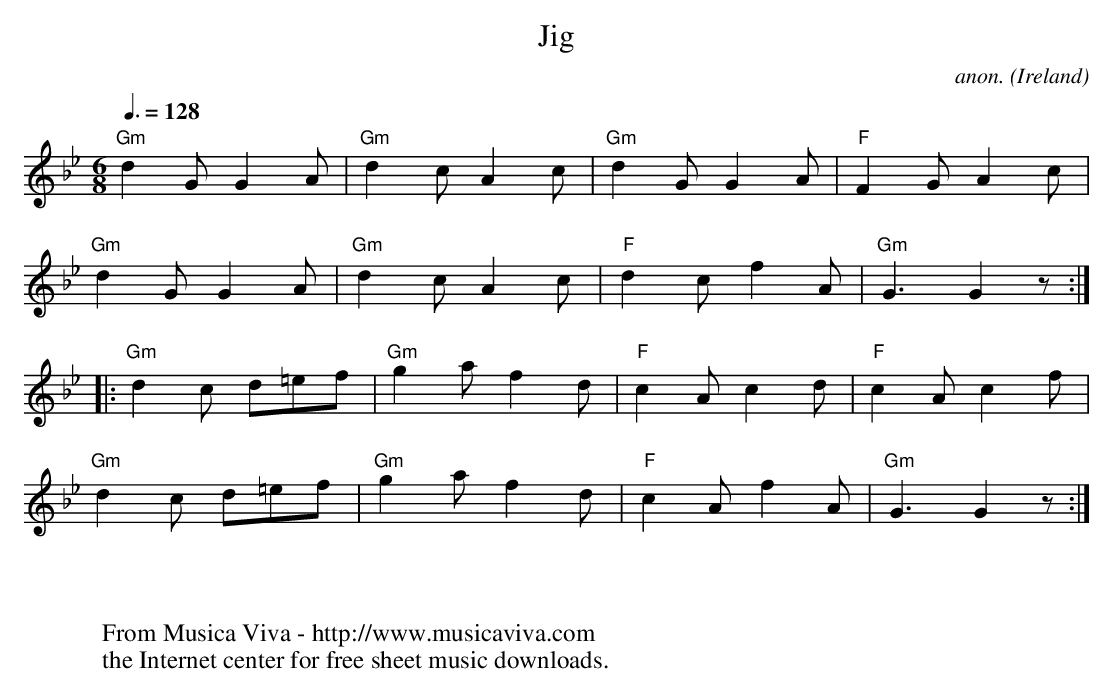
X:1
T:Jig
C:anon.
O:Ireland
M:6/8
L:1/8
Q:3/8=128
K:Gm
"Gm"d2GG2A|"Gm"d2cA2c|"Gm"d2GG2A|"F"F2GA2c|
"Gm"d2GG2A|"Gm"d2cA2c|"F"d2cf2A|"Gm"G3G2 z:|
|:"Gm"d2c d=ef|"Gm"g2af2d|"F"c2Ac2d|"F"c2Ac2f|
"Gm"d2c d=ef|"Gm"g2af2d|"F"c2Af2A|"Gm"G3G2 z :|
W:
W:
W:  From Musica Viva - http://www.musicaviva.com
W:  the Internet center for free sheet music downloads.
